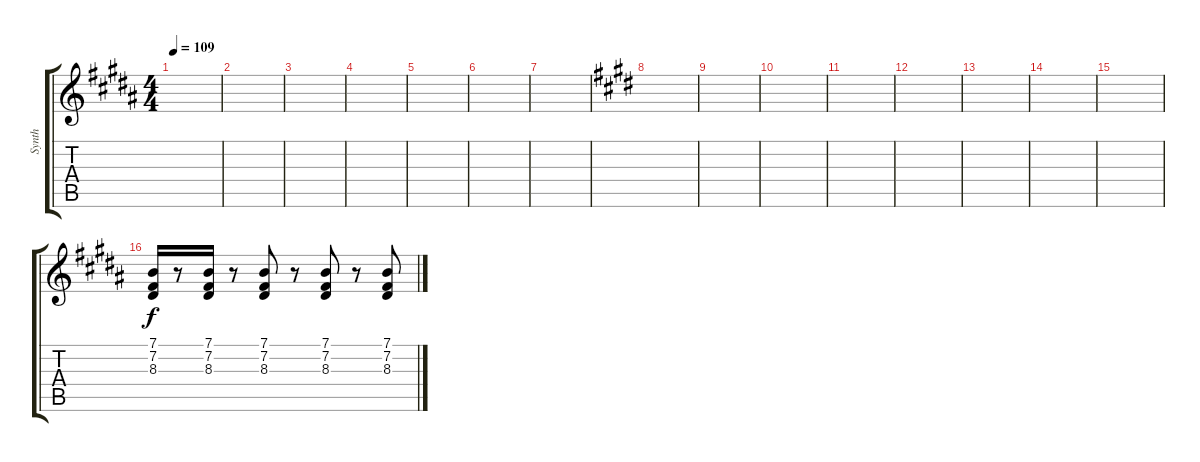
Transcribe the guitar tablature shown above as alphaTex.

\track ("Synth" "Synth") {instrument electricpiano2}
\staff {score tabs}
\tuning (E4 B3 G3 D3 A2 E2) {hide}
\ts (4 4)
\tempo 109
\clef g2
\ks b
|
|
|
|
|
|
|
\ks e
|
|
|
|
|
|
|
|
\ks b
(7.1 7.2 8.3).16{dy f} r.8 (7.1 7.2 8.3).16 r.8 (7.1 7.2 8.3).8 r.8 (7.1 7.2 8.3).8 r.8 (7.1 7.2 8.3).8
